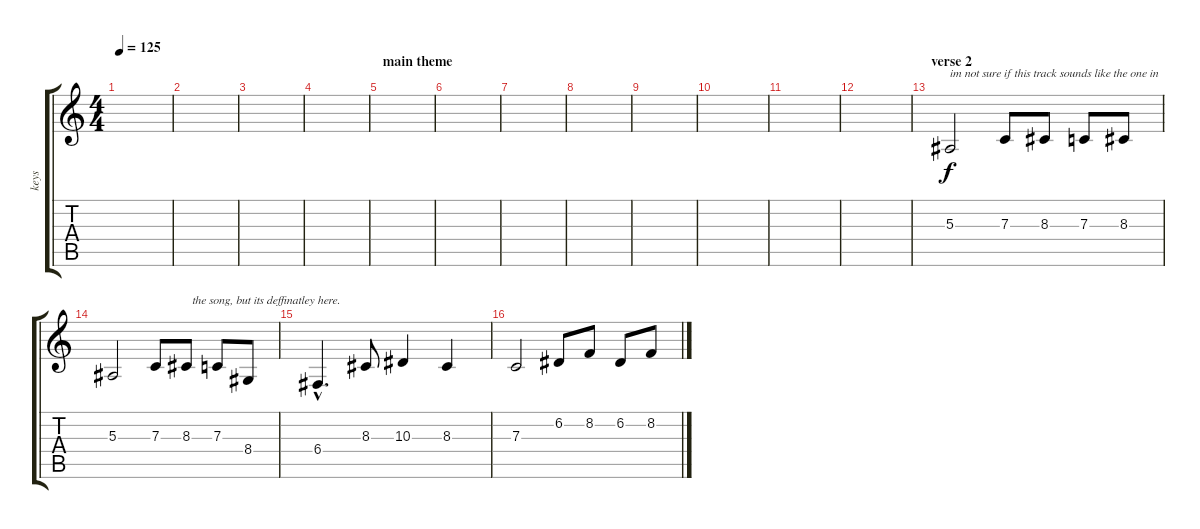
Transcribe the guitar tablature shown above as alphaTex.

\track ("keys" "keys") {instrument cello}
\staff {score tabs}
\tuning (D4 A3 F3 C3 G2 D2) {hide}
\ts (4 4)
\tempo 125
\clef g2
\ks c
|
|
|
|
\section ("" "main theme")
|
|
|
|
|
|
|
|
\section ("" "verse 2")
5.3.2{txt "im not sure if this track sounds like the one in"} 7.3.8 8.3.8 7.3.8 8.3.8 |
5.3.2 7.3.8 8.3.8{txt "  the song, but its deffinatley here."} 7.3.8 8.4.8 |
6.4{hac}.4{d} 8.3.8 10.3.4 8.3.4 |
7.3.2 6.2.8 8.2.8 6.2.8 8.2.8
